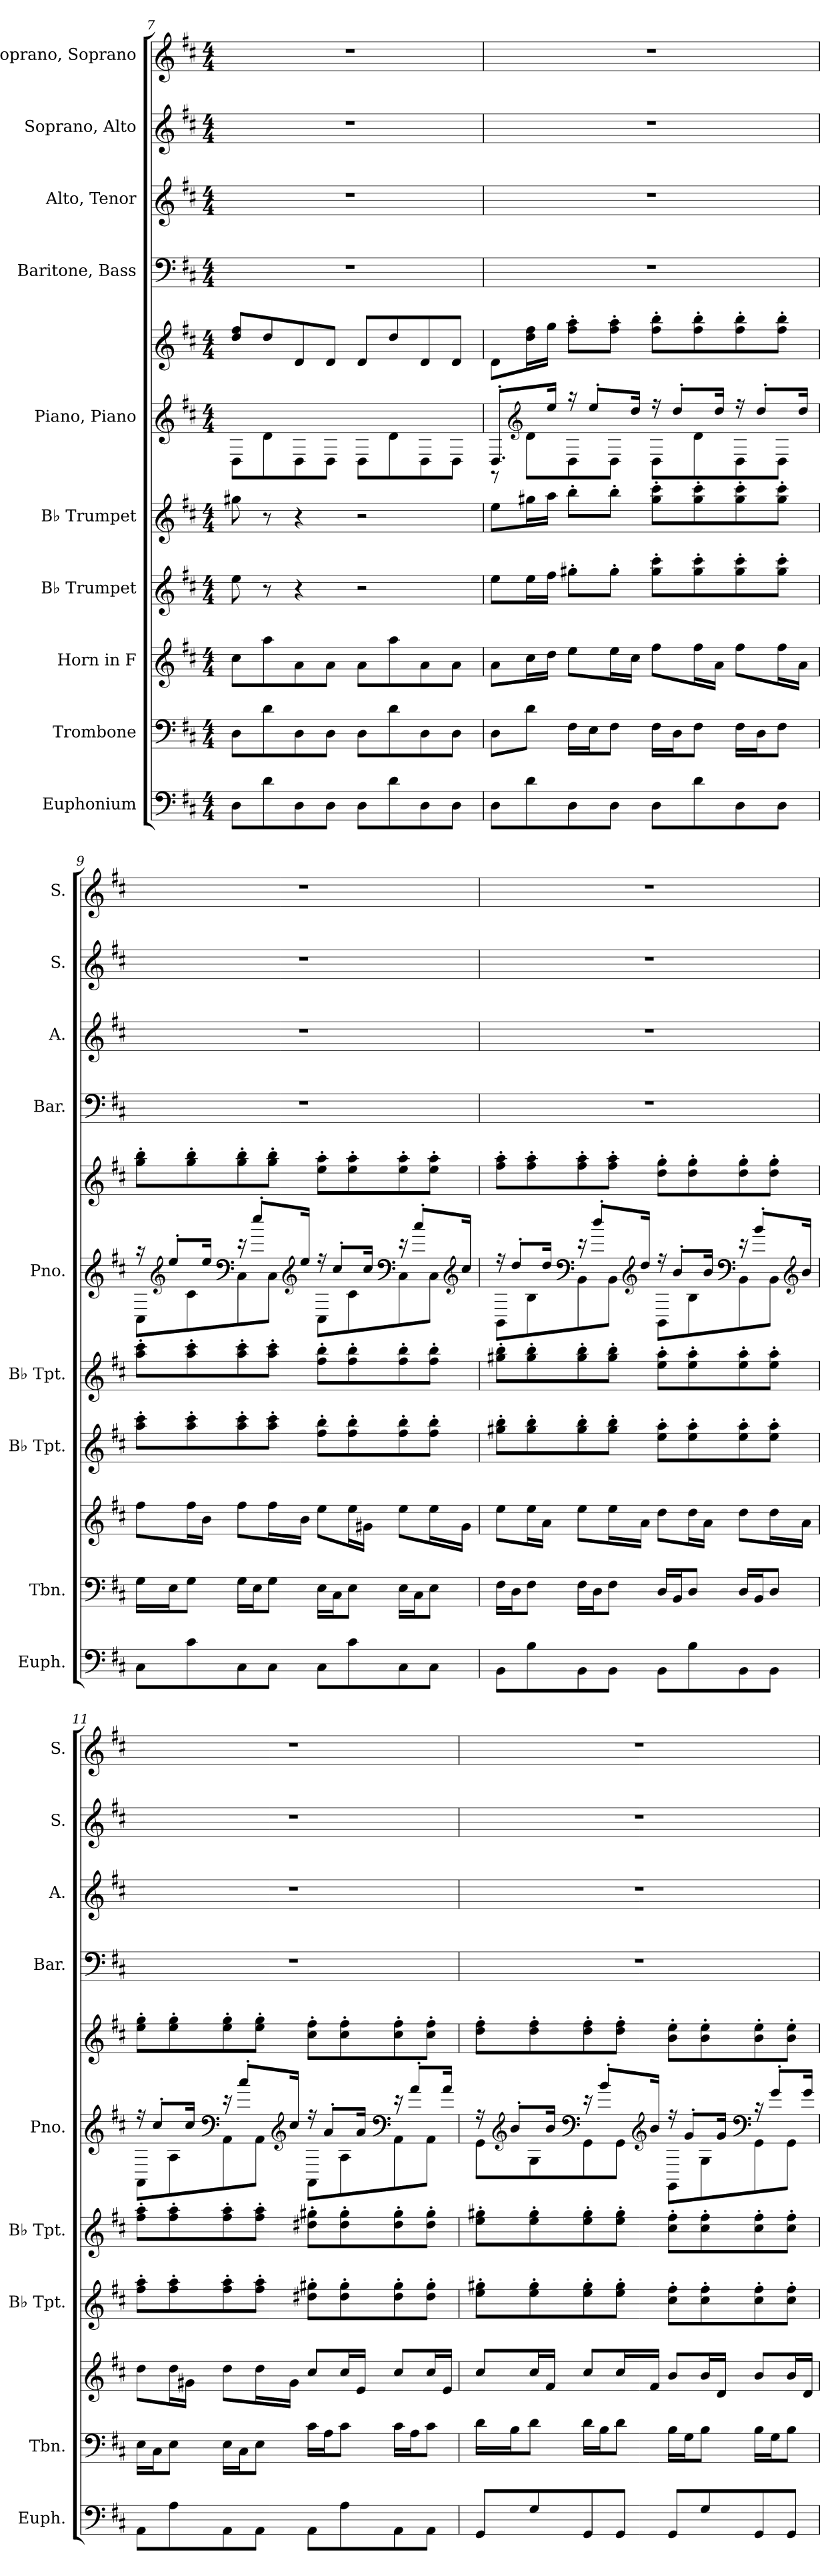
**kern	**kern	**kern	**kern	**kern	**kern	**kern	**kern	**kern	**kern	**kern
*part10	*part9	*part8	*part7	*part6	*part5	*part5	*part4	*part3	*part2	*part1
*staff11	*staff10	*staff9	*staff8	*staff7	*staff6	*staff5	*staff4	*staff3	*staff2	*staff1
*I"Euphonium	*I"Trombone	*I"Horn in F	*I"B♭ Trumpet	*I"B♭ Trumpet	*I"Piano, Piano	*	*I"Baritone, Bass	*I"Alto, Tenor	*I"Soprano, Alto	*I"Soprano, Soprano
*I'Euph.	*I'Tbn.	*	*I'B♭ Tpt.	*I'B♭ Tpt.	*I'Pno.	*	*I'Bar.	*I'A.	*I'S.	*I'S.
*clefF4	*clefF4	*clefG2	*clefG2	*clefG2	*clefG2	*clefG2	*clefF4	*clefG2	*clefG2	*clefG2
*	*	*ITrd4c7	*ITrd1c2	*ITrd1c2	*	*	*	*	*	*
*k[f#c#]	*k[f#c#]	*k[f#]	*k[]	*k[]	*k[f#c#]	*k[f#c#]	*k[f#c#]	*k[f#c#]	*k[f#c#]	*k[f#c#]
*M4/4	*M4/4	*M4/4	*M4/4	*M4/4	*M4/4	*M4/4	*M4/4	*M4/4	*M4/4	*M4/4
=7	=7	=7	=7	=7	=7	=7	=7	=7	=7	=7
8D\L	8D\L	8f#\L	8dd\	8ff#X\	8D\L	8dd/ 8ff#/L	1r	1r	1r	1r
8d\	8d\	8dd\	8r	8r	8d\	8dd/	.	.	.	.
8D\	8D\	8d\	4r	4r	8D\	8d/	.	.	.	.
8D\J	8D\J	8d\J	.	.	8D\J	8d/J	.	.	.	.
8D\L	8D\L	8d\L	2r	2r	8D\L	8d/L	.	.	.	.
8d\	8d\	8dd\	.	.	8d\	8dd/	.	.	.	.
8D\	8D\	8d\	.	.	8D\	8d/	.	.	.	.
8D\J	8D\J	8d\J	.	.	8D\J	8d/J	.	.	.	.
!!LO:PB:g=z
=8	=8	=8	=8	=8	=8	=8	=8	=8	=8	=8
*	*	*	*	*	*^	*	*	*	*	*
8D\L	8D\L	8d\L	8dd\L	8dd\L	8.D'/L	8r	8d\L	1r	1r	1r	1r
*	*	*	*	*	*clefG2	*	*	*	*	*	*
8d\	8d\J	16f#\L	16dd\L	16ff#X\L	.	8d\L	16dd\ 16ff#\L	.	.	.	.
.	.	16g\JJ	16ee\JJ	16gg\JJ	16ee/Jk	.	16gg\JJ	.	.	.	.
8D\	16F#\LL	8a\L	8ff#X'\L	8aa'\L	16r	8D\	8ff#\' 8aa\'L	.	.	.	.
.	16E\J	.	.	.	8ee'/L	.	.	.	.	.	.
8D\J	8F#\J	16a\L	8ff#'\J	8aa'\J	.	8D\J	8ff#\' 8aa\'J	.	.	.	.
.	.	16f#\JJ	.	.	16dd/Jk	.	.	.	.	.	.
8D\L	16F#\LL	8b\L	8ff#\' 8bb\'L	8ff#\' 8bb\'L	16r	8D\L	8ff#\' 8bb\'L	.	.	.	.
.	16D\J	.	.	.	8dd'/L	.	.	.	.	.	.
8d\	8F#\J	16b\L	8ff#\' 8bb\'	8ff#\' 8bb\'	.	8d\	8ff#\' 8bb\'	.	.	.	.
.	.	16d\JJ	.	.	16dd/Jk	.	.	.	.	.	.
8D\	16F#\LL	8b\L	8ff#\' 8bb\'	8ff#\' 8bb\'	16r	8D\	8ff#\' 8bb\'	.	.	.	.
.	16D\J	.	.	.	8dd'/L	.	.	.	.	.	.
8D\J	8F#\J	16b\L	8ff#\' 8bb\'J	8ff#\' 8bb\'J	.	8D\J	8ff#\' 8bb\'J	.	.	.	.
.	.	16d\JJ	.	.	16dd/Jk	.	.	.	.	.	.
!!LO:PB:g=z
=9	=9	=9	=9	=9	=9	=9	=9	=9	=9	=9	=9
8C#\L	16G\LL	8b\L	8gg\' 8bb\'L	8gg\' 8bb\'L	16r	8C#\L	8gg\' 8bb\'L	1r	1r	1r	1r
*	*	*	*	*	*clefG2	*	*	*	*	*	*
.	16E\J	.	.	.	8ee'/L	.	.	.	.	.	.
8c#\	8G\J	16b\L	8gg\' 8bb\'	8gg\' 8bb\'	.	8c#\	8gg\' 8bb\'	.	.	.	.
.	.	16e\JJ	.	.	16ee/Jk	.	.	.	.	.	.
*	*	*	*	*	*clefF4	*	*	*	*	*	*
8C#\	16G\LL	8b\L	8gg\' 8bb\'	8gg\' 8bb\'	16r	8C#\	8gg\' 8bb\'	.	.	.	.
.	16E\J	.	.	.	8ee'/L	.	.	.	.	.	.
8C#\J	8G\J	16b\L	8gg\' 8bb\'J	8gg\' 8bb\'J	.	8C#\J	8gg\' 8bb\'J	.	.	.	.
*	*	*	*	*	*clefG2	*	*	*	*	*	*
.	.	16e\JJ	.	.	16ee/Jk	.	.	.	.	.	.
8C#\L	16E\LL	8a\L	8ee\' 8aa\'L	8ee\' 8aa\'L	16r	8C#\L	8ee\' 8aa\'L	.	.	.	.
.	16C#\J	.	.	.	8cc#'/L	.	.	.	.	.	.
8c#\	8E\J	16a\L	8ee\' 8aa\'	8ee\' 8aa\'	.	8c#\	8ee\' 8aa\'	.	.	.	.
.	.	16c#X\JJ	.	.	16cc#/Jk	.	.	.	.	.	.
*	*	*	*	*	*clefF4	*	*	*	*	*	*
8C#\	16E\LL	8a\L	8ee\' 8aa\'	8ee\' 8aa\'	16r	8C#\	8ee\' 8aa\'	.	.	.	.
.	16C#\J	.	.	.	8cc#'/L	.	.	.	.	.	.
8C#\J	8E\J	16a\L	8ee\' 8aa\'J	8ee\' 8aa\'J	.	8C#\J	8ee\' 8aa\'J	.	.	.	.
*	*	*	*	*	*clefG2	*	*	*	*	*	*
.	.	16c#\JJ	.	.	16cc#/Jk	.	.	.	.	.	.
!!LO:PB:g=z
=10	=10	=10	=10	=10	=10	=10	=10	=10	=10	=10	=10
8BB\L	16F#\LL	8a\L	8ff#X\' 8aa\'L	8ff#X\' 8aa\'L	16r	8BB\L	8ff#\' 8aa\'L	1r	1r	1r	1r
.	16D\J	.	.	.	8dd'/L	.	.	.	.	.	.
8B\	8F#\J	16a\L	8ff#\' 8aa\'	8ff#\' 8aa\'	.	8B\	8ff#\' 8aa\'	.	.	.	.
.	.	16d\JJ	.	.	16dd/Jk	.	.	.	.	.	.
*	*	*	*	*	*clefF4	*	*	*	*	*	*
8BB\	16F#\LL	8a\L	8ff#\' 8aa\'	8ff#\' 8aa\'	16r	8BB\	8ff#\' 8aa\'	.	.	.	.
.	16D\J	.	.	.	8dd'/L	.	.	.	.	.	.
8BB\J	8F#\J	16a\L	8ff#\' 8aa\'J	8ff#\' 8aa\'J	.	8BB\J	8ff#\' 8aa\'J	.	.	.	.
*	*	*	*	*	*clefG2	*	*	*	*	*	*
.	.	16d\JJ	.	.	16dd/Jk	.	.	.	.	.	.
8BB\L	16D/LL	8g\L	8dd\' 8gg\'L	8dd\' 8gg\'L	16r	8BB\L	8dd\' 8gg\'L	.	.	.	.
.	16BB/J	.	.	.	8b'/L	.	.	.	.	.	.
8B\	8D/J	16g\L	8dd\' 8gg\'	8dd\' 8gg\'	.	8B\	8dd\' 8gg\'	.	.	.	.
.	.	16d\JJ	.	.	16b/Jk	.	.	.	.	.	.
*	*	*	*	*	*clefF4	*	*	*	*	*	*
8BB\	16D/LL	8g\L	8dd\' 8gg\'	8dd\' 8gg\'	16r	8BB\	8dd\' 8gg\'	.	.	.	.
.	16BB/J	.	.	.	8b'/L	.	.	.	.	.	.
8BB\J	8D/J	16g\L	8dd\' 8gg\'J	8dd\' 8gg\'J	.	8BB\J	8dd\' 8gg\'J	.	.	.	.
*	*	*	*	*	*clefG2	*	*	*	*	*	*
.	.	16d\JJ	.	.	16b/Jk	.	.	.	.	.	.
!!LO:PB:g=z
=11	=11	=11	=11	=11	=11	=11	=11	=11	=11	=11	=11
8AA\L	16E\LL	8g\L	8ee\' 8gg\'L	8ee\' 8gg\'L	16r	8AA\L	8ee\' 8gg\'L	1r	1r	1r	1r
.	16C#\J	.	.	.	8cc#'/L	.	.	.	.	.	.
8A\	8E\J	16g\L	8ee\' 8gg\'	8ee\' 8gg\'	.	8A\	8ee\' 8gg\'	.	.	.	.
.	.	16c#X\JJ	.	.	16cc#/Jk	.	.	.	.	.	.
*	*	*	*	*	*clefF4	*	*	*	*	*	*
8AA\	16E\LL	8g\L	8ee\' 8gg\'	8ee\' 8gg\'	16r	8AA\	8ee\' 8gg\'	.	.	.	.
.	16C#\J	.	.	.	8cc#'/L	.	.	.	.	.	.
8AA\J	8E\J	16g\L	8ee\' 8gg\'J	8ee\' 8gg\'J	.	8AA\J	8ee\' 8gg\'J	.	.	.	.
*	*	*	*	*	*clefG2	*	*	*	*	*	*
.	.	16c#\JJ	.	.	16cc#/Jk	.	.	.	.	.	.
8AA\L	16c#\LL	8f#/L	8cc#X\' 8ff#X\'L	8cc#X\' 8ff#X\'L	16r	8AA\L	8cc#\' 8ff#\'L	.	.	.	.
.	16A\J	.	.	.	8a'/L	.	.	.	.	.	.
8A\	8c#\J	16f#/L	8cc#\' 8ff#\'	8cc#\' 8ff#\'	.	8A\	8cc#\' 8ff#\'	.	.	.	.
.	.	16A/JJ	.	.	16a/Jk	.	.	.	.	.	.
*	*	*	*	*	*clefF4	*	*	*	*	*	*
8AA\	16c#\LL	8f#/L	8cc#\' 8ff#\'	8cc#\' 8ff#\'	16r	8AA\	8cc#\' 8ff#\'	.	.	.	.
.	16A\J	.	.	.	8a'/L	.	.	.	.	.	.
8AA\J	8c#\J	16f#/L	8cc#\' 8ff#\'J	8cc#\' 8ff#\'J	.	8AA\J	8cc#\' 8ff#\'J	.	.	.	.
.	.	16A/JJ	.	.	16a/Jk	.	.	.	.	.	.
!!LO:PB:g=z
=12	=12	=12	=12	=12	=12	=12	=12	=12	=12	=12	=12
8GG/L	16d\LL	8f#/L	8dd\' 8ff#X\'L	8dd\' 8ff#X\'L	16r	8GG\L	8dd\' 8ff#\'L	1r	1r	1r	1r
*	*	*	*	*	*clefG2	*	*	*	*	*	*
.	16B\J	.	.	.	8b'/L	.	.	.	.	.	.
8G/	8d\J	16f#/L	8dd\' 8ff#\'	8dd\' 8ff#\'	.	8G\	8dd\' 8ff#\'	.	.	.	.
.	.	16B/JJ	.	.	16b/Jk	.	.	.	.	.	.
*	*	*	*	*	*clefF4	*	*	*	*	*	*
8GG/	16d\LL	8f#/L	8dd\' 8ff#\'	8dd\' 8ff#\'	16r	8GG\	8dd\' 8ff#\'	.	.	.	.
.	16B\J	.	.	.	8b'/L	.	.	.	.	.	.
8GG/J	8d\J	16f#/L	8dd\' 8ff#\'J	8dd\' 8ff#\'J	.	8GG\J	8dd\' 8ff#\'J	.	.	.	.
*	*	*	*	*	*clefG2	*	*	*	*	*	*
.	.	16B/JJ	.	.	16b/Jk	.	.	.	.	.	.
8GG/L	16B\LL	8e/L	8b\' 8ee\'L	8b\' 8ee\'L	16r	8GG\L	8b\' 8ee\'L	.	.	.	.
.	16G\J	.	.	.	8g'/L	.	.	.	.	.	.
8G/	8B\J	16e/L	8b\' 8ee\'	8b\' 8ee\'	.	8G\	8b\' 8ee\'	.	.	.	.
.	.	16G/JJ	.	.	16g/Jk	.	.	.	.	.	.
*	*	*	*	*	*clefF4	*	*	*	*	*	*
8GG/	16B\LL	8e/L	8b\' 8ee\'	8b\' 8ee\'	16r	8GG\	8b\' 8ee\'	.	.	.	.
.	16G\J	.	.	.	8g'/L	.	.	.	.	.	.
8GG/J	8B\J	16e/L	8b\' 8ee\'J	8b\' 8ee\'J	.	8GG\J	8b\' 8ee\'J	.	.	.	.
.	.	16G/JJ	.	.	16g/Jk	.	.	.	.	.	.
*	*	*	*	*	*v	*v	*	*	*	*	*
=	=	=	=	=	=	=	=	=	=	=
*-	*-	*-	*-	*-	*-	*-	*-	*-	*-	*-
